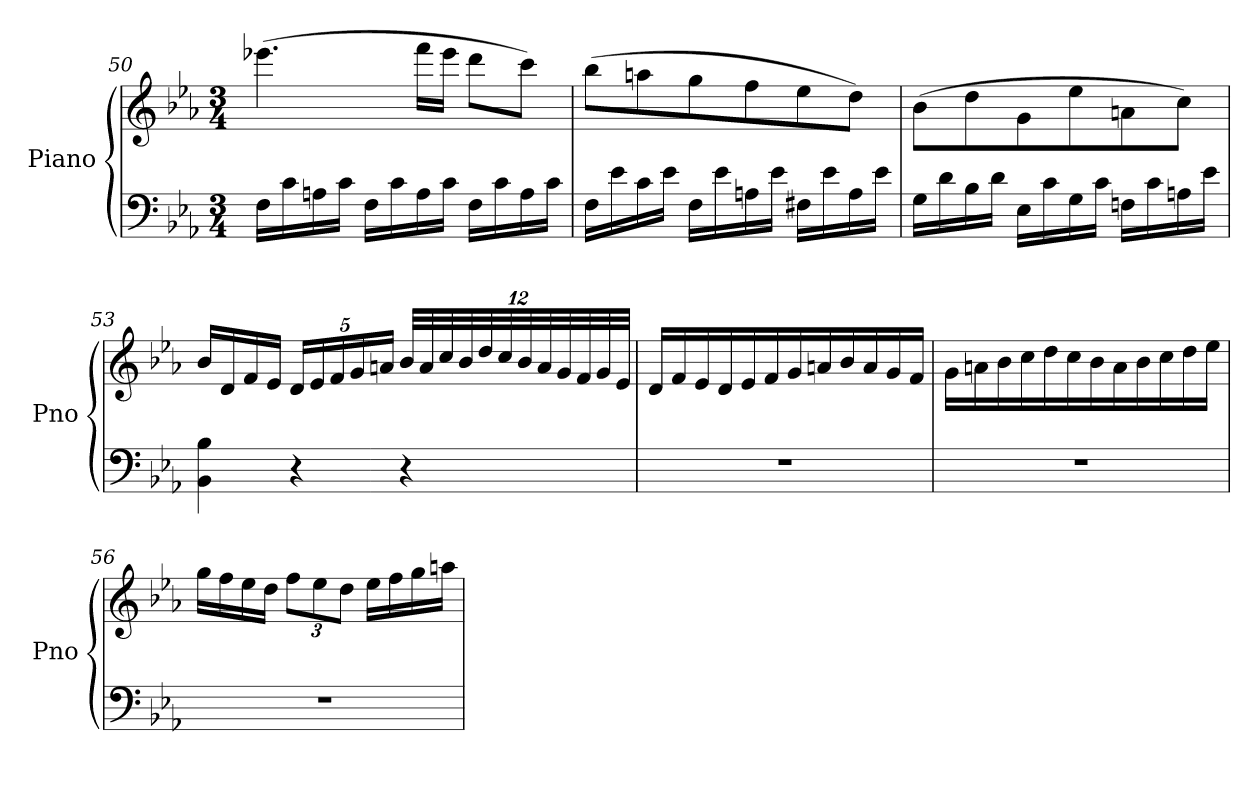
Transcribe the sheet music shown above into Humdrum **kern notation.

**kern	**kern
*part1	*part1
*staff2	*staff1
*I"Piano	*
*I'Pno	*
*clefF4	*clefG2
*k[b-e-a-]	*k[b-e-a-]
*E-:	*E-:
*M3/4	*M3/4
=50	=50
16F\LL	(>4.eee-X\
16c\	.
16An\	.
16c\JJ	.
16F\LL	.
16c\	.
16A\	16fff\LL
16c\JJ	16eee-\JJ
16F\LL	8ddd\L
16c\	.
16A\	8ccc\J)
16c\JJ	.
=51	=51
16F\LL	(>8bb-\L
16e-\	.
16c\	8aan\
16e-\JJ	.
16F\LL	8gg\
16e-\	.
16An\	8ff\
16e-\JJ	.
16F#X\LL	8ee-\
16e-\	.
16A\	8dd\J)
16e-\JJ	.
!!LO:LB:g=z
=52	=52
16G\LL	(>8b-\L
16d\	.
16B-\	8dd\
16d\JJ	.
16E-\LL	8g\
16c\	.
16G\	8ee-\
16c\JJ	.
16Fn\LL	8an\
16c\	.
16An\	8cc\J)
16e-\JJ	.
=53	=53
4BB-\ 4B-\	16b-/LL
.	16d/
.	16f/
.	16e-/JJ
*	*Xbrackettup
4r	20d/LL
.	20e-/
.	20f/
.	20g/
.	20an/JJ
4r	48b-/LLL
.	48a/
.	48cc/
.	48b-/
.	48dd/
.	48cc/
.	48b-/
.	48a/
.	48g/
.	48f/
.	48g/
.	48e-/JJJ
=54	=54
2.r	16d/LL
.	16f/
.	16e-/
.	16d/
.	16e-/
.	16f/
.	16g/
.	16an/
.	16b-/
.	16a/
.	16g/
.	16f/JJ
!!LO:PB:g=z
=55	=55
2.r	16g\LL
.	16an\
.	16b-\
.	16cc\
.	16dd\
.	16cc\
.	16b-\
.	16a\
.	16b-\
.	16cc\
.	16dd\
.	16ee-\JJ
=56	=56
2.r	16gg\LL
.	16ff\
.	16ee-\
.	16dd\JJ
.	12ff\L
.	12ee-\
.	12dd\J
.	16ee-\LL
.	16ff\
.	16gg\
.	16aan\JJ
=	=
*-	*-
